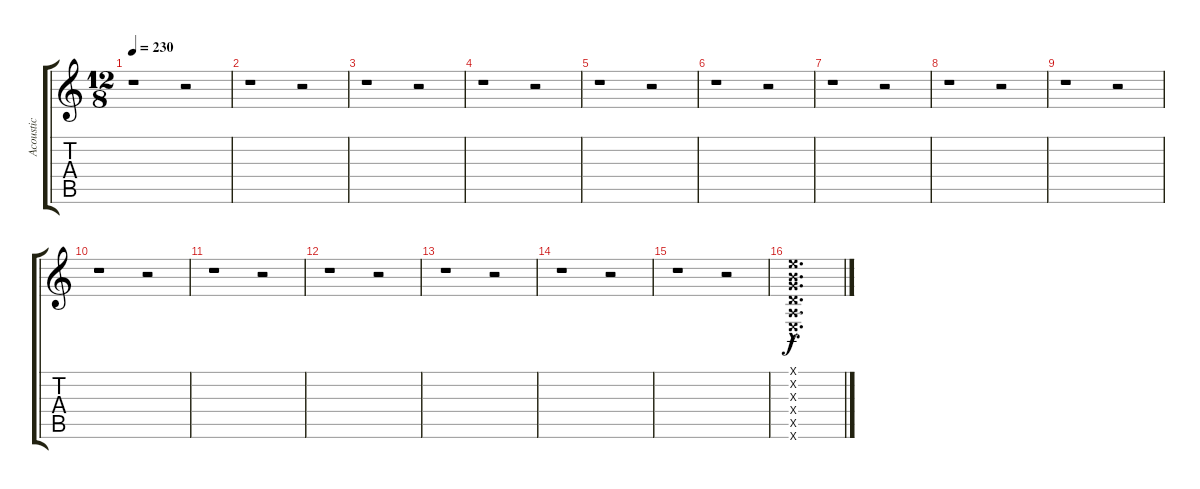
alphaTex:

\track ("Acoustic" "Acoustic") {instrument acousticguitarnylon}
\staff {score tabs}
\tuning (E4 B3 G3 D3 A2 E2) {hide}
\ts (12 8)
\tempo 230
\clef g2
\ks c
r.1{dy f} r.2 |
r.1 r.2 |
r.1 r.2 |
r.1 r.2 |
r.1 r.2 |
r.1 r.2 |
r.1 r.2 |
r.1 r.2 |
r.1 r.2 |
r.1 r.2 |
r.1 r.2 |
r.1 r.2 |
r.1 r.2 |
r.1 r.2 |
r.1 r.2 |
(0.1{hac x} 0.2{hac x} 0.3{hac x} 0.4{hac x} 0.5{hac x} 0.6{hac x}).1{d}
